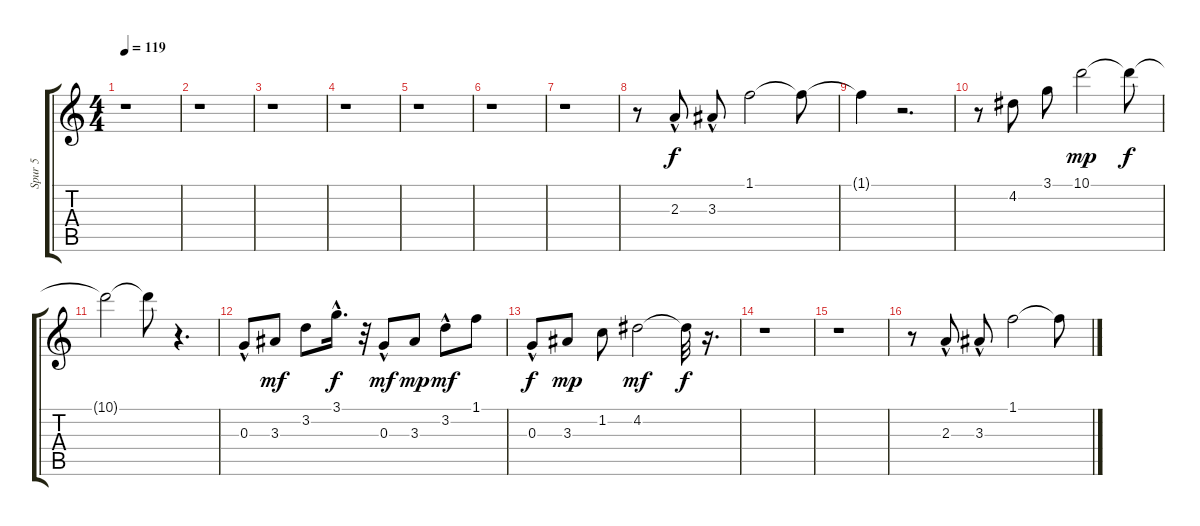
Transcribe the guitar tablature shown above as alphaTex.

\track ("Spur 5" "Spur 5") {instrument acousticguitarsteel}
\staff {score tabs}
\tuning (E4 B3 G3 D3 A2 E2) {hide}
\ts (4 4)
\tempo 119
\clef g2
\ks c
r.1{dy f} |
r.1 |
r.1 |
r.1 |
r.1 |
r.1 |
r.1 |
r.8 2.3{hac}.8 3.3{hac}.8 1.1.2 1.1{t}.8 |
1.1{t}.4 r.2{d} |
r.8 4.2.8 3.1.8 10.1.2{dy mp} 10.1{t}.8{dy f} |
10.1{t}.2 10.1{t}.8 r.4{d} |
0.3{hac}.8 3.3.8{dy mf} 3.2.8 3.1{hac}.16{d dy f} r.32 0.3{hac}.8{dy mf} 3.3.8{dy mp} 3.2{hac}.8{dy mf} 1.1.8 |
0.3{hac}.8{dy f} 3.3.8{dy mp} 1.2.8 4.2.2{dy mf} 4.2{t}.32{dy f} r.16{d} |
r.1 |
r.1 |
r.8 2.3{hac}.8 3.3{hac}.8 1.1.2 1.1{t}.8
